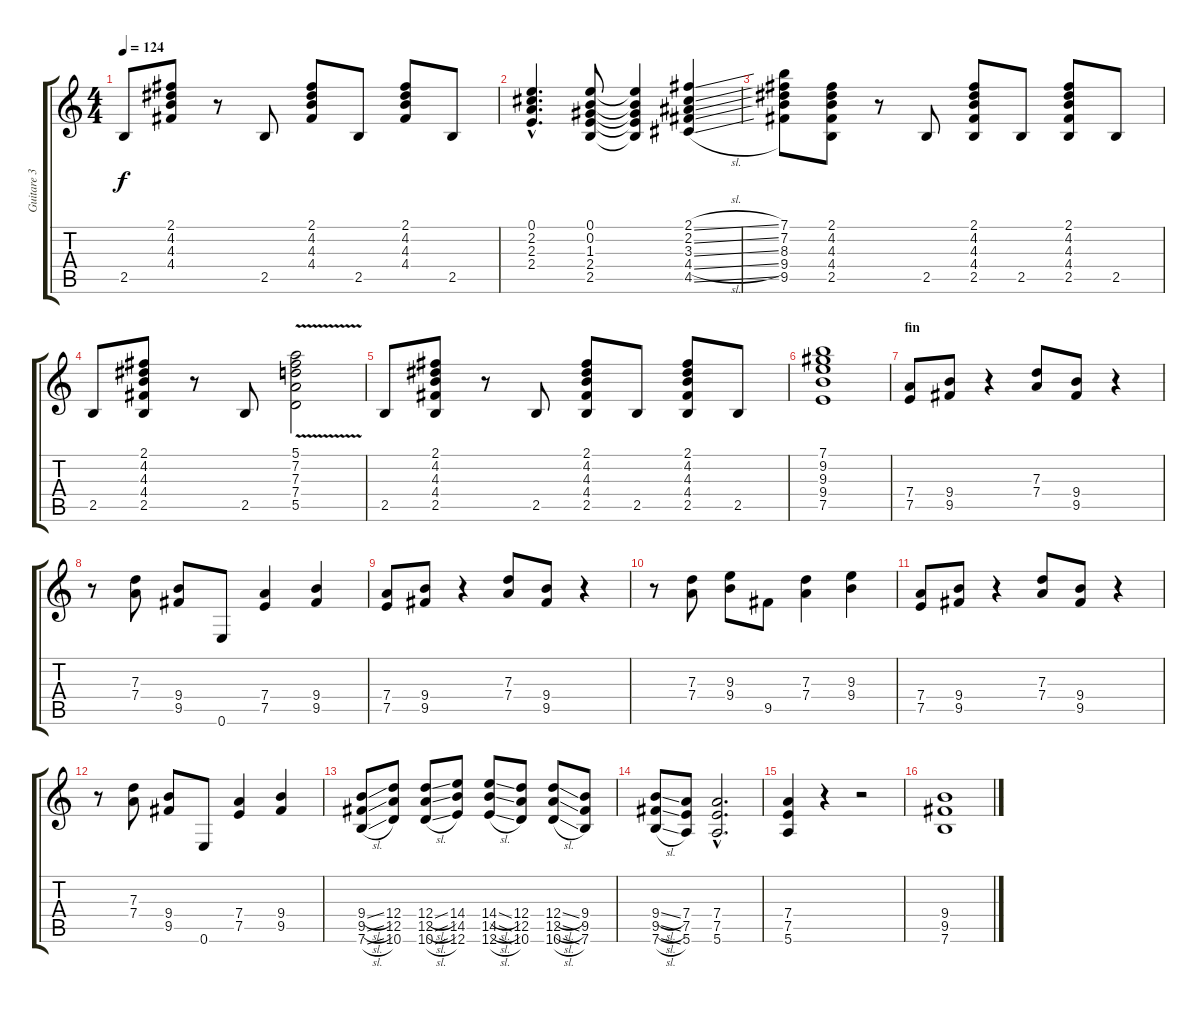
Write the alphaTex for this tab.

\track ("Guitare 3" "Guitare 3") {instrument distortionguitar}
\staff {score tabs}
\tuning (E4 B3 G3 D3 A2 E2) {hide}
\ts (4 4)
\tempo 124
\clef g2
\ks c
2.5.8{dy f} (2.1 4.2 4.3 4.4).8 r.8 2.5.8 (2.1 4.2 4.3 4.4).8 2.5.8 (2.1 4.2 4.3 4.4).8 2.5.8 |
(0.1{hac} 2.2{hac} 2.3{hac} 2.4{hac}).4{d} (0.1 0.2 1.3 2.4 2.5).8 (0.1{t} 0.2{t} 1.3{t} 2.4{t} 2.5{t}).4 (2.1{sl} 2.2{sl} 3.3{sl} 4.4{sl} 4.5{sl}).4 |
(7.1 7.2 8.3 9.4 9.5).8 (2.1 4.2 4.3 4.4 2.5).8 r.8 2.5.8 (2.1 4.2 4.3 4.4 2.5).8 2.5.8 (2.1 4.2 4.3 4.4 2.5).8 2.5.8 |
2.5.8 (2.1 4.2 4.3 4.4 2.5).8 r.8 2.5.8 (5.1 7.2 7.3{v} 7.4{v} 5.5).2 |
2.5.8 (2.1 4.2 4.3 4.4 2.5).8 r.8 2.5.8 (2.1 4.2 4.3 4.4 2.5).8 2.5.8 (2.1 4.2 4.3 4.4 2.5).8 2.5.8 |
(7.1 9.2 9.3 9.4 7.5).1 |
\section ("" "fin")
(7.4 7.5).8 (9.4 9.5).8 r.4 (7.3 7.4).8 (9.4 9.5).8 r.4 |
r.8 (7.3 7.4).8 (9.4 9.5).8 0.6.8 (7.4 7.5).4 (9.4 9.5).4 |
(7.4 7.5).8 (9.4 9.5).8 r.4 (7.3 7.4).8 (9.4 9.5).8 r.4 |
r.8 (7.3 7.4).8 (9.3 9.4).8 9.5.8 (7.3 7.4).4 (9.3 9.4).4 |
(7.4 7.5).8 (9.4 9.5).8 r.4 (7.3 7.4).8 (9.4 9.5).8 r.4 |
r.8 (7.3 7.4).8 (9.4 9.5).8 0.6.8 (7.4 7.5).4 (9.4 9.5).4 |
(9.4{sl} 9.5{sl} 7.6{sl}).8 (12.4 12.5 10.6).8 (12.4{sl} 12.5{sl} 10.6{sl}).8 (14.4 14.5 12.6).8 (14.4{sl} 14.5{sl} 12.6{sl}).8 (12.4 12.5 10.6).8 (12.4{sl} 12.5{sl} 10.6{sl}).8 (9.4 9.5 7.6).8 |
(9.4{sl} 9.5{sl} 7.6{sl}).8 (7.4 7.5 5.6).8 (7.4{hac} 7.5{hac} 5.6{hac}).2{d} |
(7.4 7.5 5.6).4 r.4 r.2 |
(9.4 9.5 7.6).1
